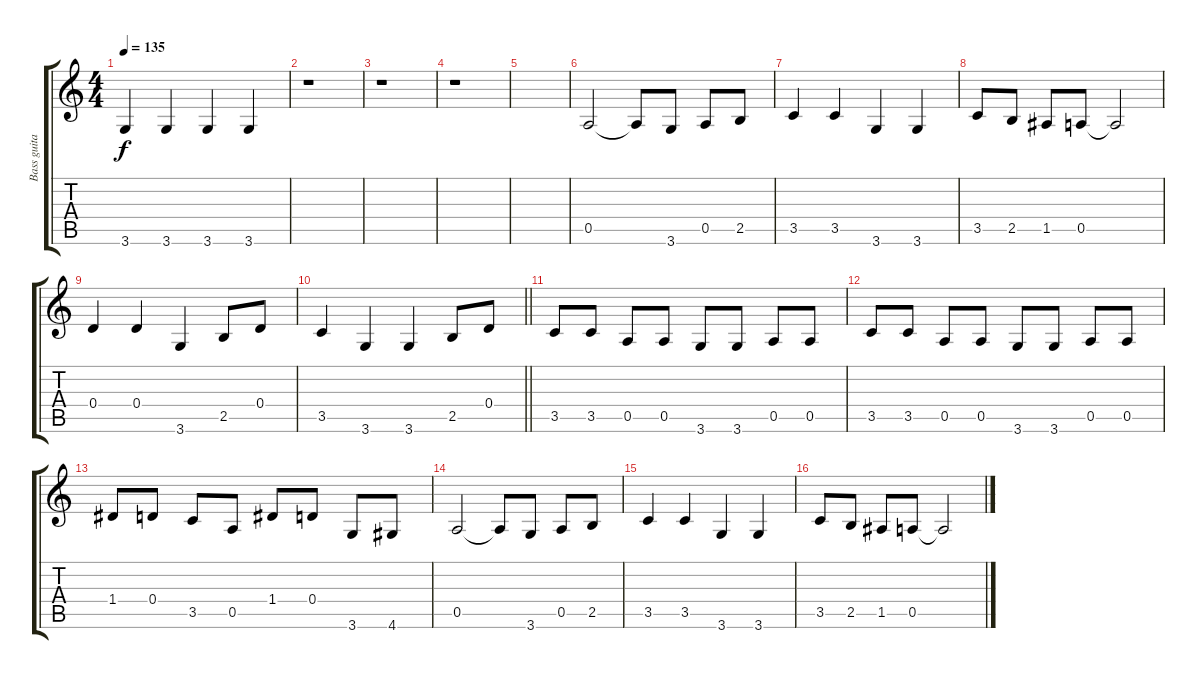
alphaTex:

\track ("Bass guitar" "Bass guita") {instrument electricbasspick}
\staff {score tabs}
\tuning (E4 B3 G3 D3 A2 E2) {hide}
\ts (4 4)
\tempo 135
\clef g2
\ks c
3.6.4{dy f} 3.6.4 3.6.4 3.6.4 |
r.1 |
r.1 |
r.1 |
|
0.5.2 0.5{t}.8 3.6.8 0.5.8 2.5.8 |
3.5.4 3.5.4 3.6.4 3.6.4 |
3.5.8 2.5.8 1.5.8 0.5.8 0.5{t}.2 |
0.4.4 0.4.4 3.6.4 2.5.8 0.4.8 |
\barLineRight lightlight
3.5.4 3.6.4 3.6.4 2.5.8 0.4.8 |
3.5.8 3.5.8 0.5.8 0.5.8 3.6.8 3.6.8 0.5.8 0.5.8 |
3.5.8 3.5.8 0.5.8 0.5.8 3.6.8 3.6.8 0.5.8 0.5.8 |
1.4.8 0.4.8 3.5.8 0.5.8 1.4.8 0.4.8 3.6.8 4.6.8 |
0.5.2 0.5{t}.8 3.6.8 0.5.8 2.5.8 |
3.5.4 3.5.4 3.6.4 3.6.4 |
3.5.8 2.5.8 1.5.8 0.5.8 0.5{t}.2
